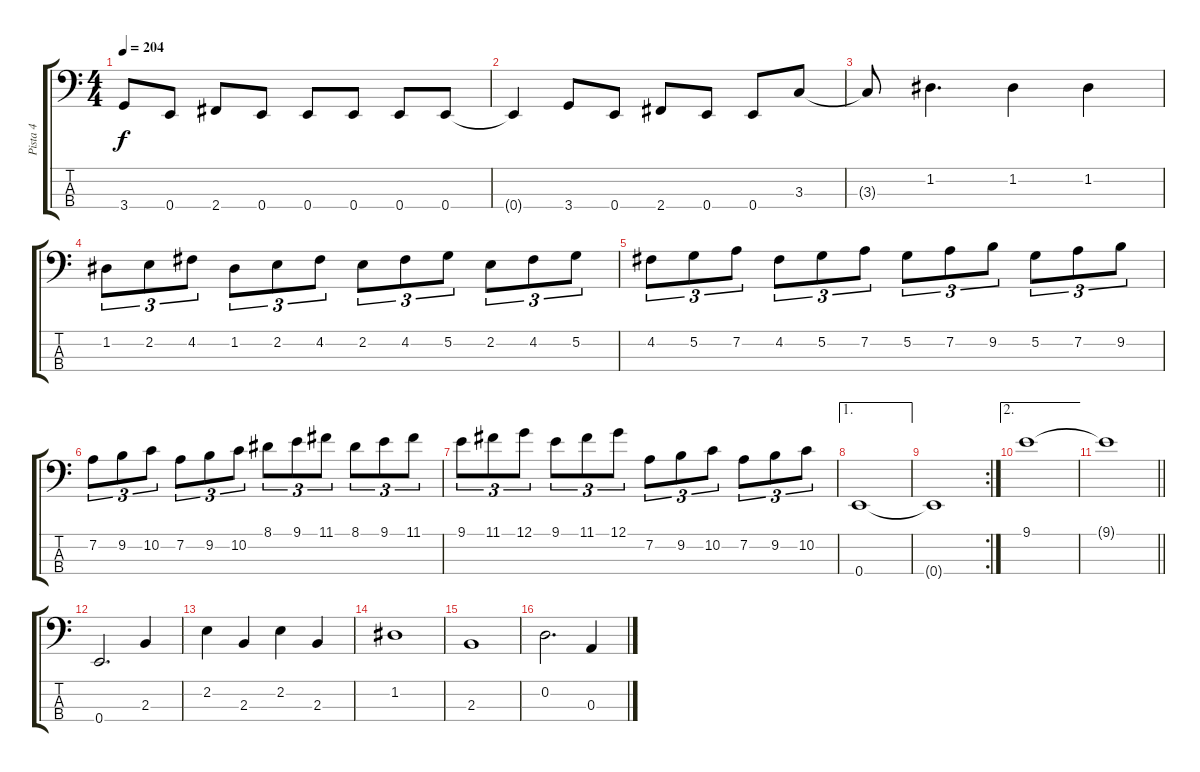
\track ("Pista 4" "Pista 4") {instrument electricbassfinger}
\staff {score tabs}
\tuning (G2 D2 A1 E1) {hide}
\ts (4 4)
\tempo 204
\clef f4
\ks c
3.4.8{dy f} 0.4.8 2.4.8 0.4.8 0.4.8 0.4.8 0.4.8 0.4.8 |
0.4{t}.4 3.4.8 0.4.8 2.4.8 0.4.8 0.4.8 3.3.8 |
3.3{t}.8 1.2.4{d} 1.2.4 1.2.4 |
1.2.8{tu (3 2)} 2.2.8{tu (3 2)} 4.2.8{tu (3 2)} 1.2.8{tu (3 2)} 2.2.8{tu (3 2)} 4.2.8{tu (3 2)} 2.2.8{tu (3 2)} 4.2.8{tu (3 2)} 5.2.8{tu (3 2)} 2.2.8{tu (3 2)} 4.2.8{tu (3 2)} 5.2.8{tu (3 2)} |
4.2.8{tu (3 2)} 5.2.8{tu (3 2)} 7.2.8{tu (3 2)} 4.2.8{tu (3 2)} 5.2.8{tu (3 2)} 7.2.8{tu (3 2)} 5.2.8{tu (3 2)} 7.2.8{tu (3 2)} 9.2.8{tu (3 2)} 5.2.8{tu (3 2)} 7.2.8{tu (3 2)} 9.2.8{tu (3 2)} |
7.2.8{tu (3 2)} 9.2.8{tu (3 2)} 10.2.8{tu (3 2)} 7.2.8{tu (3 2)} 9.2.8{tu (3 2)} 10.2.8{tu (3 2)} 8.1.8{tu (3 2)} 9.1.8{tu (3 2)} 11.1.8{tu (3 2)} 8.1.8{tu (3 2)} 9.1.8{tu (3 2)} 11.1.8{tu (3 2)} |
9.1.8{tu (3 2)} 11.1.8{tu (3 2)} 12.1.8{tu (3 2)} 9.1.8{tu (3 2)} 11.1.8{tu (3 2)} 12.1.8{tu (3 2)} 7.2.8{tu (3 2)} 9.2.8{tu (3 2)} 10.2.8{tu (3 2)} 7.2.8{tu (3 2)} 9.2.8{tu (3 2)} 10.2.8{tu (3 2)} |
\ae 1
0.4.1 |
\rc 2
0.4{t}.1 |
\ae 2
9.1.1 |
\barLineRight lightlight
9.1{t}.1 |
0.4.2{d} 2.3.4 |
2.2.4 2.3.4 2.2.4 2.3.4 |
1.2.1 |
2.3.1 |
0.2.2{d} 0.3.4
